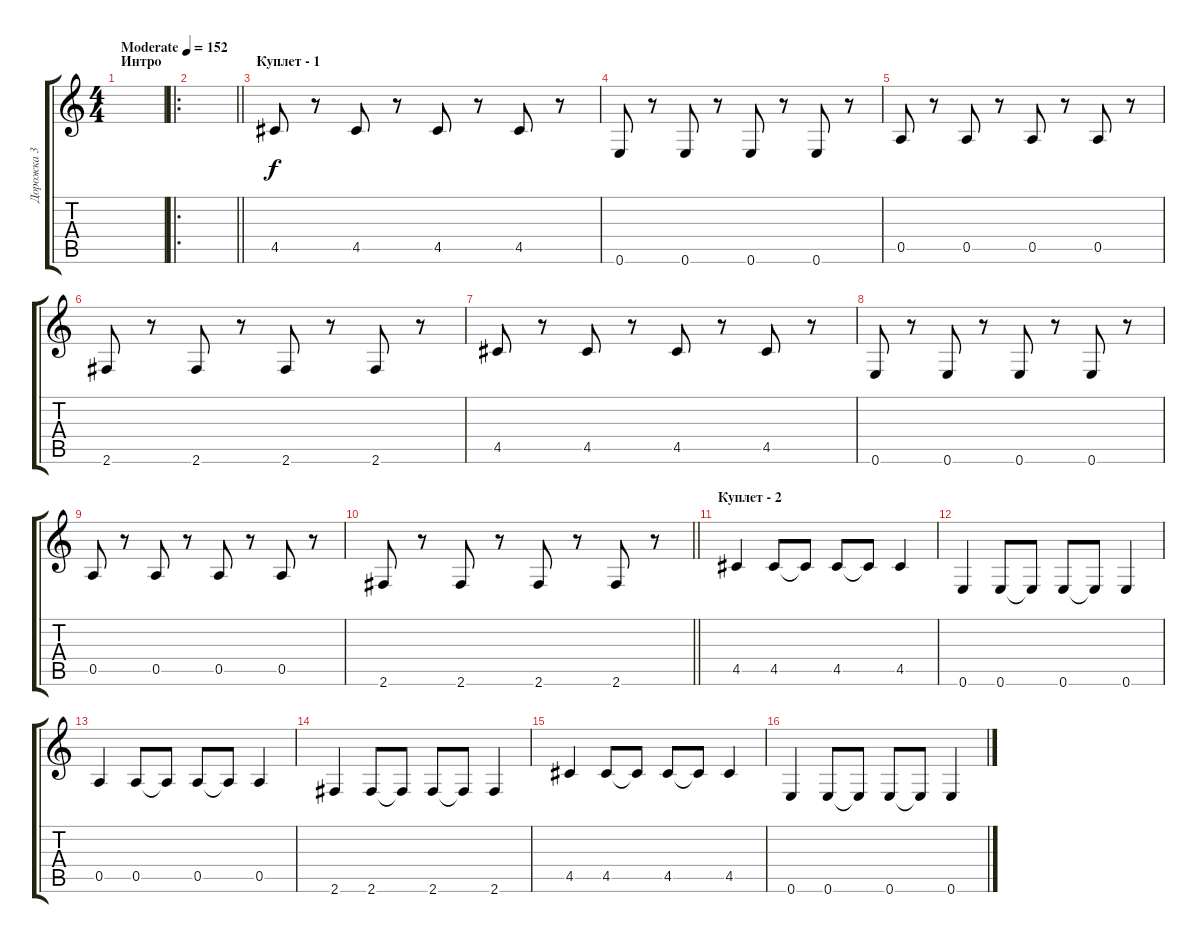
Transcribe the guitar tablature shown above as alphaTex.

\track ("Дорожка 3" "Дорожка 3") {instrument electricbassfinger}
\staff {score tabs}
\tuning (E4 B3 G3 D3 A2 E2) {hide}
\ts (4 4)
\section ("" "Интро")
\tempo (152 "Moderate")
\clef g2
\ks c
|
\ro
\barLineRight lightlight
|
\section ("" "Куплет - 1")
4.5.8 r.8 4.5.8 r.8 4.5.8 r.8 4.5.8 r.8 |
0.6.8 r.8 0.6.8 r.8 0.6.8 r.8 0.6.8 r.8 |
0.5.8 r.8 0.5.8 r.8 0.5.8 r.8 0.5.8 r.8 |
2.6.8 r.8 2.6.8 r.8 2.6.8 r.8 2.6.8 r.8 |
4.5.8 r.8 4.5.8 r.8 4.5.8 r.8 4.5.8 r.8 |
0.6.8 r.8 0.6.8 r.8 0.6.8 r.8 0.6.8 r.8 |
0.5.8 r.8 0.5.8 r.8 0.5.8 r.8 0.5.8 r.8 |
\barLineRight lightlight
2.6.8 r.8 2.6.8 r.8 2.6.8 r.8 2.6.8 r.8 |
\section ("" "Куплет - 2")
4.5.4 4.5.8 4.5{t}.8 4.5.8 4.5{t}.8 4.5.4 |
0.6.4 0.6.8 0.6{t}.8 0.6.8 0.6{t}.8 0.6.4 |
0.5.4 0.5.8 0.5{t}.8 0.5.8 0.5{t}.8 0.5.4 |
2.6.4 2.6.8 2.6{t}.8 2.6.8 2.6{t}.8 2.6.4 |
4.5.4 4.5.8 4.5{t}.8 4.5.8 4.5{t}.8 4.5.4 |
0.6.4 0.6.8 0.6{t}.8 0.6.8 0.6{t}.8 0.6.4
